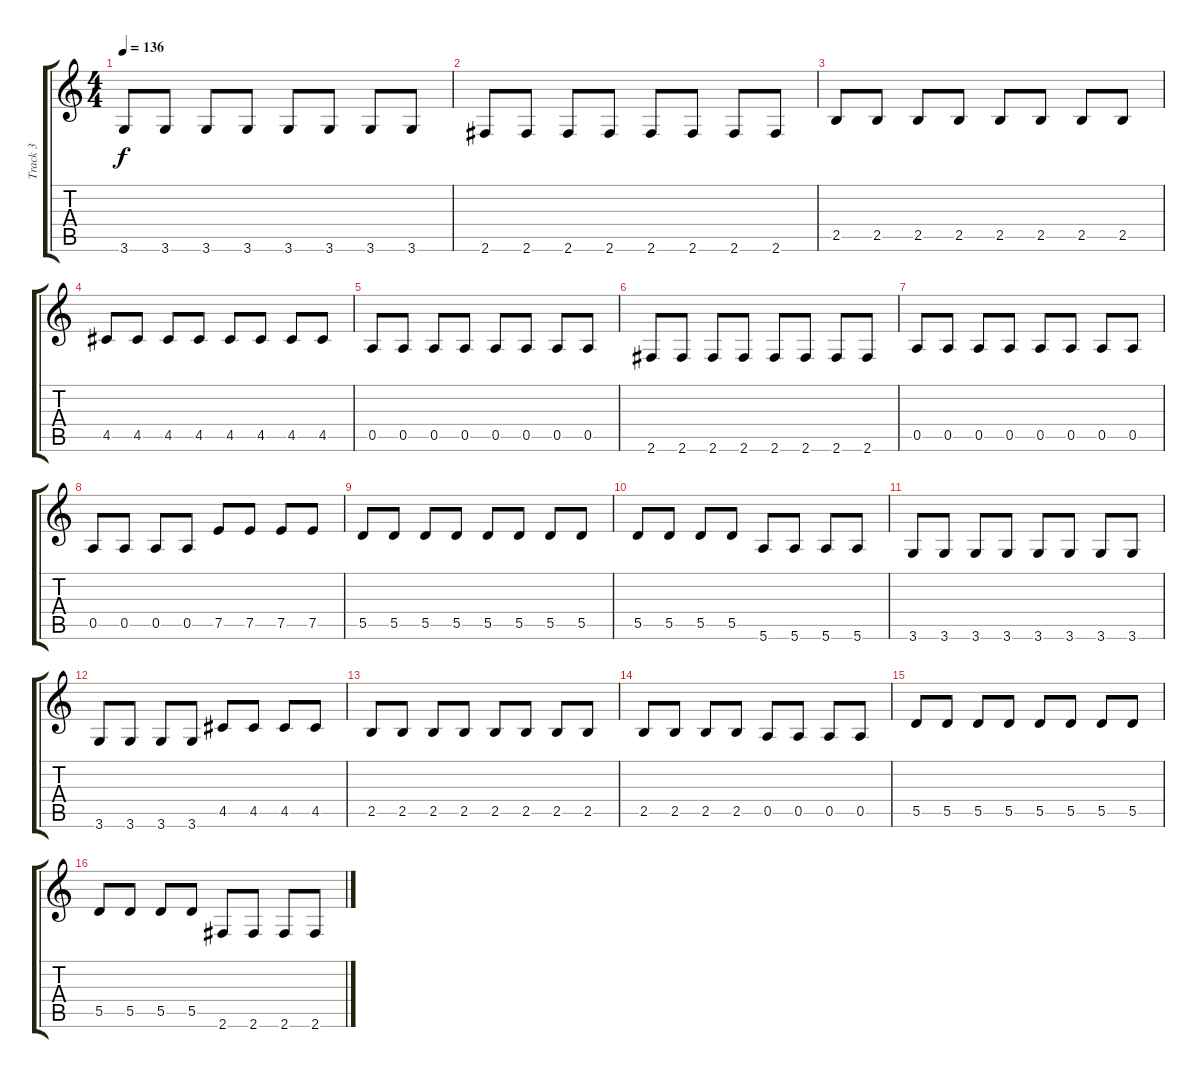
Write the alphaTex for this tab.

\track ("Track 3" "Track 3") {instrument electricbassfinger}
\staff {score tabs}
\tuning (E4 B3 G3 D3 A2 E2) {hide}
\ts (4 4)
\tempo 136
\clef g2
\ks c
3.6.8{dy f} 3.6.8 3.6.8 3.6.8 3.6.8 3.6.8 3.6.8 3.6.8 |
2.6.8 2.6.8 2.6.8 2.6.8 2.6.8 2.6.8 2.6.8 2.6.8 |
2.5.8 2.5.8 2.5.8 2.5.8 2.5.8 2.5.8 2.5.8 2.5.8 |
4.5.8 4.5.8 4.5.8 4.5.8 4.5.8 4.5.8 4.5.8 4.5.8 |
0.5.8 0.5.8 0.5.8 0.5.8 0.5.8 0.5.8 0.5.8 0.5.8 |
2.6.8 2.6.8 2.6.8 2.6.8 2.6.8 2.6.8 2.6.8 2.6.8 |
0.5.8 0.5.8 0.5.8 0.5.8 0.5.8 0.5.8 0.5.8 0.5.8 |
0.5.8 0.5.8 0.5.8 0.5.8 7.5.8 7.5.8 7.5.8 7.5.8 |
5.5.8 5.5.8 5.5.8 5.5.8 5.5.8 5.5.8 5.5.8 5.5.8 |
5.5.8 5.5.8 5.5.8 5.5.8 5.6.8 5.6.8 5.6.8 5.6.8 |
3.6.8 3.6.8 3.6.8 3.6.8 3.6.8 3.6.8 3.6.8 3.6.8 |
3.6.8 3.6.8 3.6.8 3.6.8 4.5.8 4.5.8 4.5.8 4.5.8 |
2.5.8 2.5.8 2.5.8 2.5.8 2.5.8 2.5.8 2.5.8 2.5.8 |
2.5.8 2.5.8 2.5.8 2.5.8 0.5.8 0.5.8 0.5.8 0.5.8 |
5.5.8 5.5.8 5.5.8 5.5.8 5.5.8 5.5.8 5.5.8 5.5.8 |
5.5.8 5.5.8 5.5.8 5.5.8 2.6.8 2.6.8 2.6.8 2.6.8
